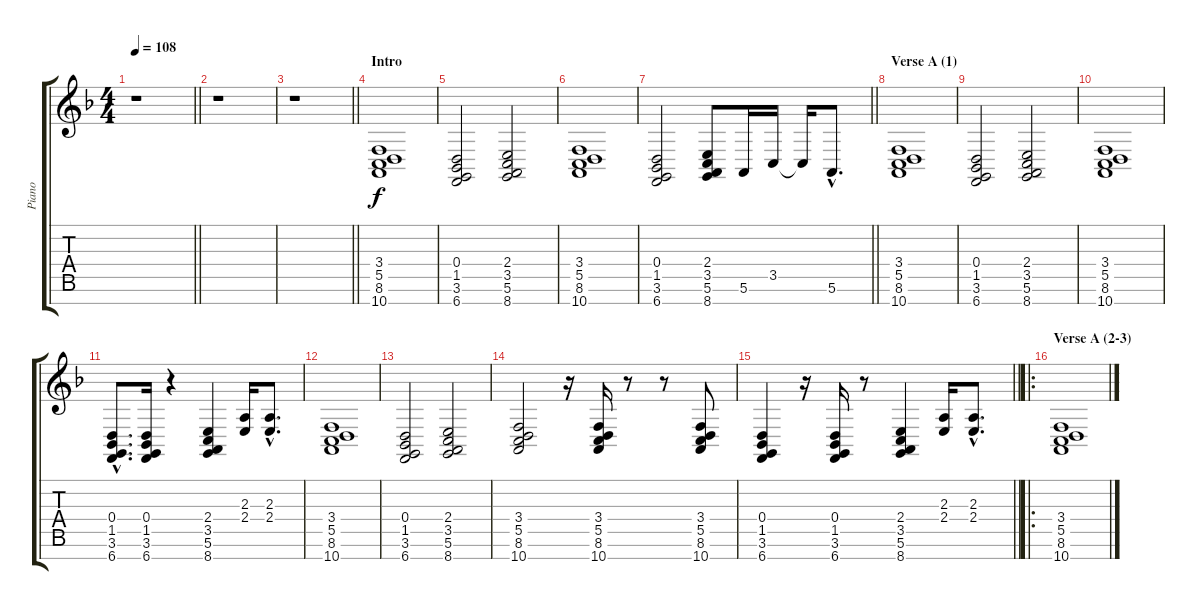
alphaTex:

\track ("Piano" "Piano") {instrument brightacousticpiano}
\staff {score tabs}
\tuning (E4 B3 G3 D3 A2 E2 B1) {hide}
\ts (4 4)
\tempo 108
\clef g2
\barLineRight lightlight
\ks dminor
r.1{dy f instrument brightacousticpiano} |
r.1 |
\barLineRight lightlight
r.1 |
\section ("" "Intro")
(3.4 5.5 8.6 10.7).1 |
(0.4 1.5 3.6 6.7).2 (2.4 3.5 5.6 8.7).2 |
(3.4 5.5 8.6 10.7).1 |
\barLineRight lightlight
(0.4 1.5 3.6 6.7).2 (2.4 3.5 5.6 8.7).8 5.6.16 3.5.16 3.5{t}.16 5.6{hac}.8{d} |
\section ("" "Verse A (1)")
(3.4 5.5 8.6 10.7).1 |
(0.4 1.5 3.6 6.7).2 (2.4 3.5 5.6 8.7).2 |
(3.4 5.5 8.6 10.7).1 |
(0.4{hac} 1.5{hac} 3.6{hac} 6.7{hac}).8{d} (0.4 1.5 3.6 6.7).16 r.4 (2.4 3.5 5.6 8.7).4 (2.3 2.4).16 (2.3{hac} 2.4{hac}).8{d} |
(3.4 5.5 8.6 10.7).1 |
(0.4 1.5 3.6 6.7).2 (2.4 3.5 5.6 8.7).2 |
(3.4 5.5 8.6 10.7).2 r.16 (3.4 5.5 8.6 10.7).16 r.8 r.8 (3.4 5.5 8.6 10.7).8 |
\barLineRight lightlight
(0.4 1.5 3.6 6.7).4 r.16 (0.4 1.5 3.6 6.7).16 r.8 (2.4 3.5 5.6 8.7).4 (2.3 2.4).16 (2.3{hac} 2.4{hac}).8{d} |
\ro
\section ("" "Verse A (2-3)")
(3.4 5.5 8.6 10.7).1
